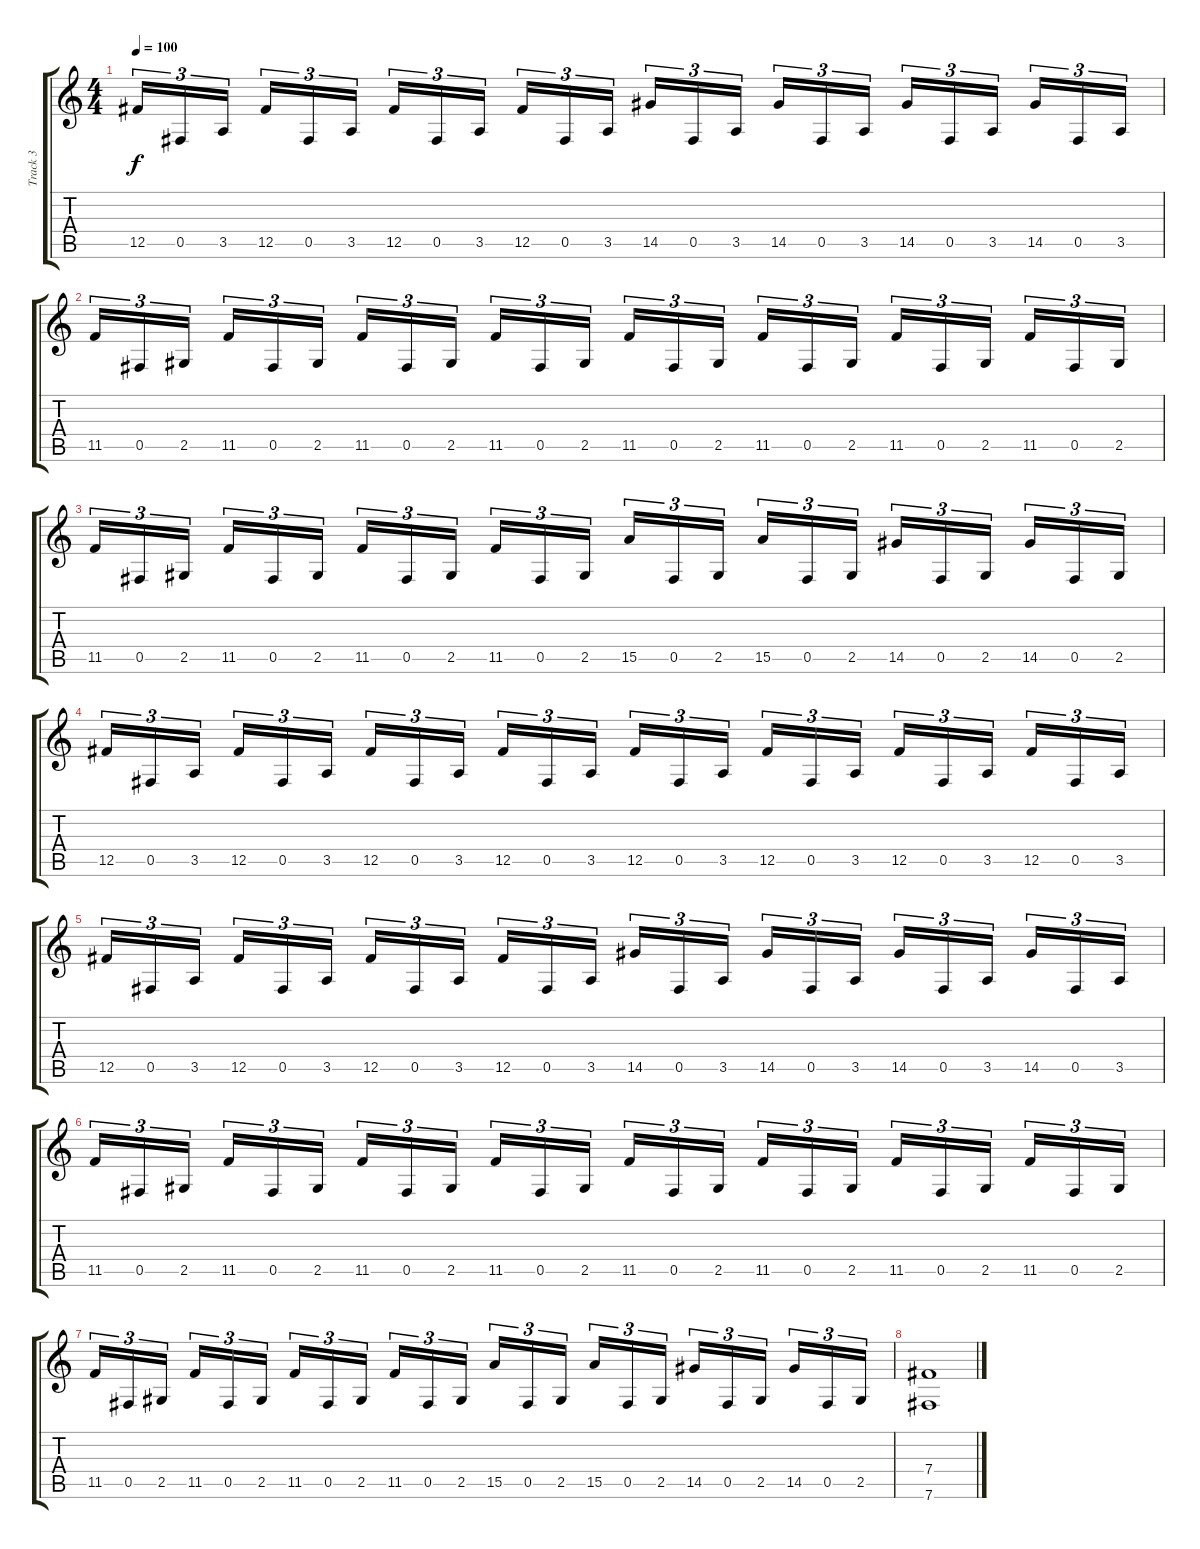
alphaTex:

\track ("Track 3" "Track 3") {instrument distortionguitar}
\staff {score tabs}
\tuning (Db4 Ab3 E3 B2 Gb2 B1) {hide}
\ts (4 4)
\tempo 100
\clef g2
\ks c
12.5.16{tu (3 2) dy f} 0.5.16{tu (3 2)} 3.5.16{tu (3 2) beam splitsecondary} 12.5.16{tu (3 2)} 0.5.16{tu (3 2)} 3.5.16{tu (3 2)} 12.5.16{tu (3 2)} 0.5.16{tu (3 2)} 3.5.16{tu (3 2) beam splitsecondary} 12.5.16{tu (3 2)} 0.5.16{tu (3 2)} 3.5.16{tu (3 2)} 14.5.16{tu (3 2)} 0.5.16{tu (3 2)} 3.5.16{tu (3 2) beam splitsecondary} 14.5.16{tu (3 2)} 0.5.16{tu (3 2)} 3.5.16{tu (3 2)} 14.5.16{tu (3 2)} 0.5.16{tu (3 2)} 3.5.16{tu (3 2) beam splitsecondary} 14.5.16{tu (3 2)} 0.5.16{tu (3 2)} 3.5.16{tu (3 2)} |
11.5.16{tu (3 2)} 0.5.16{tu (3 2)} 2.5.16{tu (3 2) beam splitsecondary} 11.5.16{tu (3 2)} 0.5.16{tu (3 2)} 2.5.16{tu (3 2)} 11.5.16{tu (3 2)} 0.5.16{tu (3 2)} 2.5.16{tu (3 2) beam splitsecondary} 11.5.16{tu (3 2)} 0.5.16{tu (3 2)} 2.5.16{tu (3 2)} 11.5.16{tu (3 2)} 0.5.16{tu (3 2)} 2.5.16{tu (3 2) beam splitsecondary} 11.5.16{tu (3 2)} 0.5.16{tu (3 2)} 2.5.16{tu (3 2)} 11.5.16{tu (3 2)} 0.5.16{tu (3 2)} 2.5.16{tu (3 2) beam splitsecondary} 11.5.16{tu (3 2)} 0.5.16{tu (3 2)} 2.5.16{tu (3 2)} |
11.5.16{tu (3 2)} 0.5.16{tu (3 2)} 2.5.16{tu (3 2) beam splitsecondary} 11.5.16{tu (3 2)} 0.5.16{tu (3 2)} 2.5.16{tu (3 2)} 11.5.16{tu (3 2)} 0.5.16{tu (3 2)} 2.5.16{tu (3 2) beam splitsecondary} 11.5.16{tu (3 2)} 0.5.16{tu (3 2)} 2.5.16{tu (3 2)} 15.5.16{tu (3 2)} 0.5.16{tu (3 2)} 2.5.16{tu (3 2) beam splitsecondary} 15.5.16{tu (3 2)} 0.5.16{tu (3 2)} 2.5.16{tu (3 2)} 14.5.16{tu (3 2)} 0.5.16{tu (3 2)} 2.5.16{tu (3 2) beam splitsecondary} 14.5.16{tu (3 2)} 0.5.16{tu (3 2)} 2.5.16{tu (3 2)} |
12.5.16{tu (3 2)} 0.5.16{tu (3 2)} 3.5.16{tu (3 2) beam splitsecondary} 12.5.16{tu (3 2)} 0.5.16{tu (3 2)} 3.5.16{tu (3 2)} 12.5.16{tu (3 2)} 0.5.16{tu (3 2)} 3.5.16{tu (3 2) beam splitsecondary} 12.5.16{tu (3 2)} 0.5.16{tu (3 2)} 3.5.16{tu (3 2)} 12.5.16{tu (3 2)} 0.5.16{tu (3 2)} 3.5.16{tu (3 2) beam splitsecondary} 12.5.16{tu (3 2)} 0.5.16{tu (3 2)} 3.5.16{tu (3 2)} 12.5.16{tu (3 2)} 0.5.16{tu (3 2)} 3.5.16{tu (3 2) beam splitsecondary} 12.5.16{tu (3 2)} 0.5.16{tu (3 2)} 3.5.16{tu (3 2)} |
12.5.16{tu (3 2)} 0.5.16{tu (3 2)} 3.5.16{tu (3 2) beam splitsecondary} 12.5.16{tu (3 2)} 0.5.16{tu (3 2)} 3.5.16{tu (3 2)} 12.5.16{tu (3 2)} 0.5.16{tu (3 2)} 3.5.16{tu (3 2) beam splitsecondary} 12.5.16{tu (3 2)} 0.5.16{tu (3 2)} 3.5.16{tu (3 2)} 14.5.16{tu (3 2)} 0.5.16{tu (3 2)} 3.5.16{tu (3 2) beam splitsecondary} 14.5.16{tu (3 2)} 0.5.16{tu (3 2)} 3.5.16{tu (3 2)} 14.5.16{tu (3 2)} 0.5.16{tu (3 2)} 3.5.16{tu (3 2) beam splitsecondary} 14.5.16{tu (3 2)} 0.5.16{tu (3 2)} 3.5.16{tu (3 2)} |
11.5.16{tu (3 2)} 0.5.16{tu (3 2)} 2.5.16{tu (3 2) beam splitsecondary} 11.5.16{tu (3 2)} 0.5.16{tu (3 2)} 2.5.16{tu (3 2)} 11.5.16{tu (3 2)} 0.5.16{tu (3 2)} 2.5.16{tu (3 2) beam splitsecondary} 11.5.16{tu (3 2)} 0.5.16{tu (3 2)} 2.5.16{tu (3 2)} 11.5.16{tu (3 2)} 0.5.16{tu (3 2)} 2.5.16{tu (3 2) beam splitsecondary} 11.5.16{tu (3 2)} 0.5.16{tu (3 2)} 2.5.16{tu (3 2)} 11.5.16{tu (3 2)} 0.5.16{tu (3 2)} 2.5.16{tu (3 2) beam splitsecondary} 11.5.16{tu (3 2)} 0.5.16{tu (3 2)} 2.5.16{tu (3 2)} |
11.5.16{tu (3 2)} 0.5.16{tu (3 2)} 2.5.16{tu (3 2) beam splitsecondary} 11.5.16{tu (3 2)} 0.5.16{tu (3 2)} 2.5.16{tu (3 2)} 11.5.16{tu (3 2)} 0.5.16{tu (3 2)} 2.5.16{tu (3 2) beam splitsecondary} 11.5.16{tu (3 2)} 0.5.16{tu (3 2)} 2.5.16{tu (3 2)} 15.5.16{tu (3 2)} 0.5.16{tu (3 2)} 2.5.16{tu (3 2) beam splitsecondary} 15.5.16{tu (3 2)} 0.5.16{tu (3 2)} 2.5.16{tu (3 2)} 14.5.16{tu (3 2)} 0.5.16{tu (3 2)} 2.5.16{tu (3 2) beam splitsecondary} 14.5.16{tu (3 2)} 0.5.16{tu (3 2)} 2.5.16{tu (3 2)} |
(7.4 7.6).1
